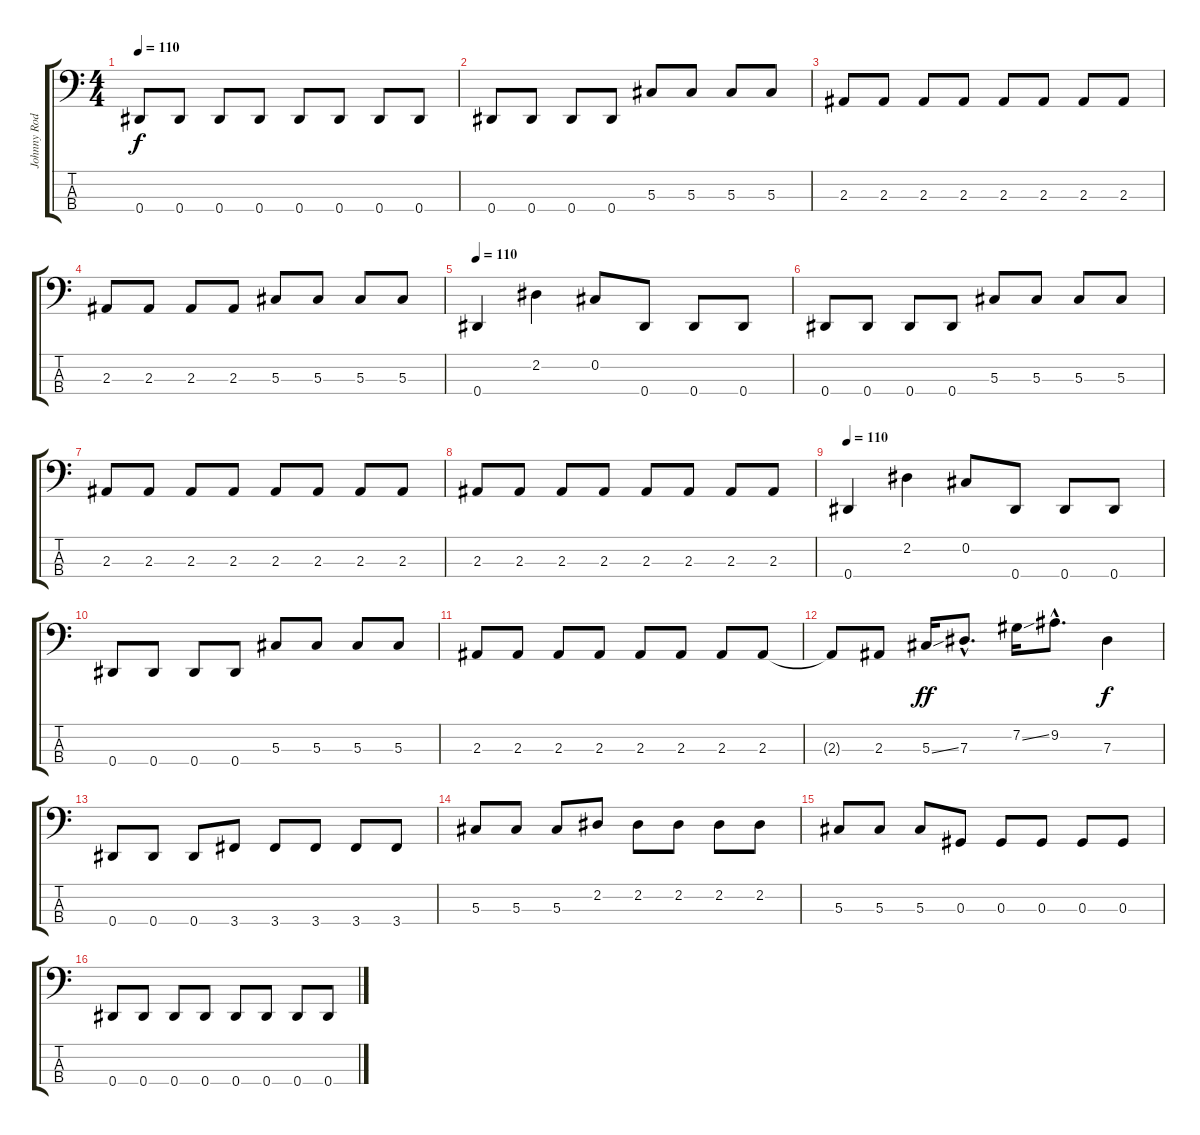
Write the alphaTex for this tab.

\track ("Johnny Rod/Bass" "Johnny Rod") {instrument electricbassfinger}
\staff {score tabs}
\tuning (Gb2 Db2 Ab1 Eb1) {hide}
\ts (4 4)
\tempo 110
\clef f4
\ks c
0.4.8{dy f} 0.4.8 0.4.8 0.4.8 0.4.8 0.4.8 0.4.8 0.4.8 |
0.4.8 0.4.8 0.4.8 0.4.8 5.3.8 5.3.8 5.3.8 5.3.8 |
2.3.8 2.3.8 2.3.8 2.3.8 2.3.8 2.3.8 2.3.8 2.3.8 |
2.3.8 2.3.8 2.3.8 2.3.8 5.3.8 5.3.8 5.3.8 5.3.8 |
\tempo 110
0.4.4 2.2.4 0.2.8 0.4.8 0.4.8 0.4.8 |
0.4.8 0.4.8 0.4.8 0.4.8 5.3.8 5.3.8 5.3.8 5.3.8 |
2.3.8 2.3.8 2.3.8 2.3.8 2.3.8 2.3.8 2.3.8 2.3.8 |
2.3.8 2.3.8 2.3.8 2.3.8 2.3.8 2.3.8 2.3.8 2.3.8 |
\tempo 110
0.4.4 2.2.4 0.2.8 0.4.8 0.4.8 0.4.8 |
0.4.8 0.4.8 0.4.8 0.4.8 5.3.8 5.3.8 5.3.8 5.3.8 |
2.3.8 2.3.8 2.3.8 2.3.8 2.3.8 2.3.8 2.3.8 2.3.8 |
2.3{t}.8 2.3.8 5.3{ss}.16{dy ff} 7.3{hac}.8{d} 7.2{ss}.16 9.2{hac}.8{d} 7.3.4{dy f} |
0.4.8 0.4.8 0.4.8 3.4.8 3.4.8 3.4.8 3.4.8 3.4.8 |
5.3.8 5.3.8 5.3.8 2.2.8 2.2.8 2.2.8 2.2.8 2.2.8 |
5.3.8 5.3.8 5.3.8 0.3.8 0.3.8 0.3.8 0.3.8 0.3.8 |
0.4.8 0.4.8 0.4.8 0.4.8 0.4.8 0.4.8 0.4.8 0.4.8
